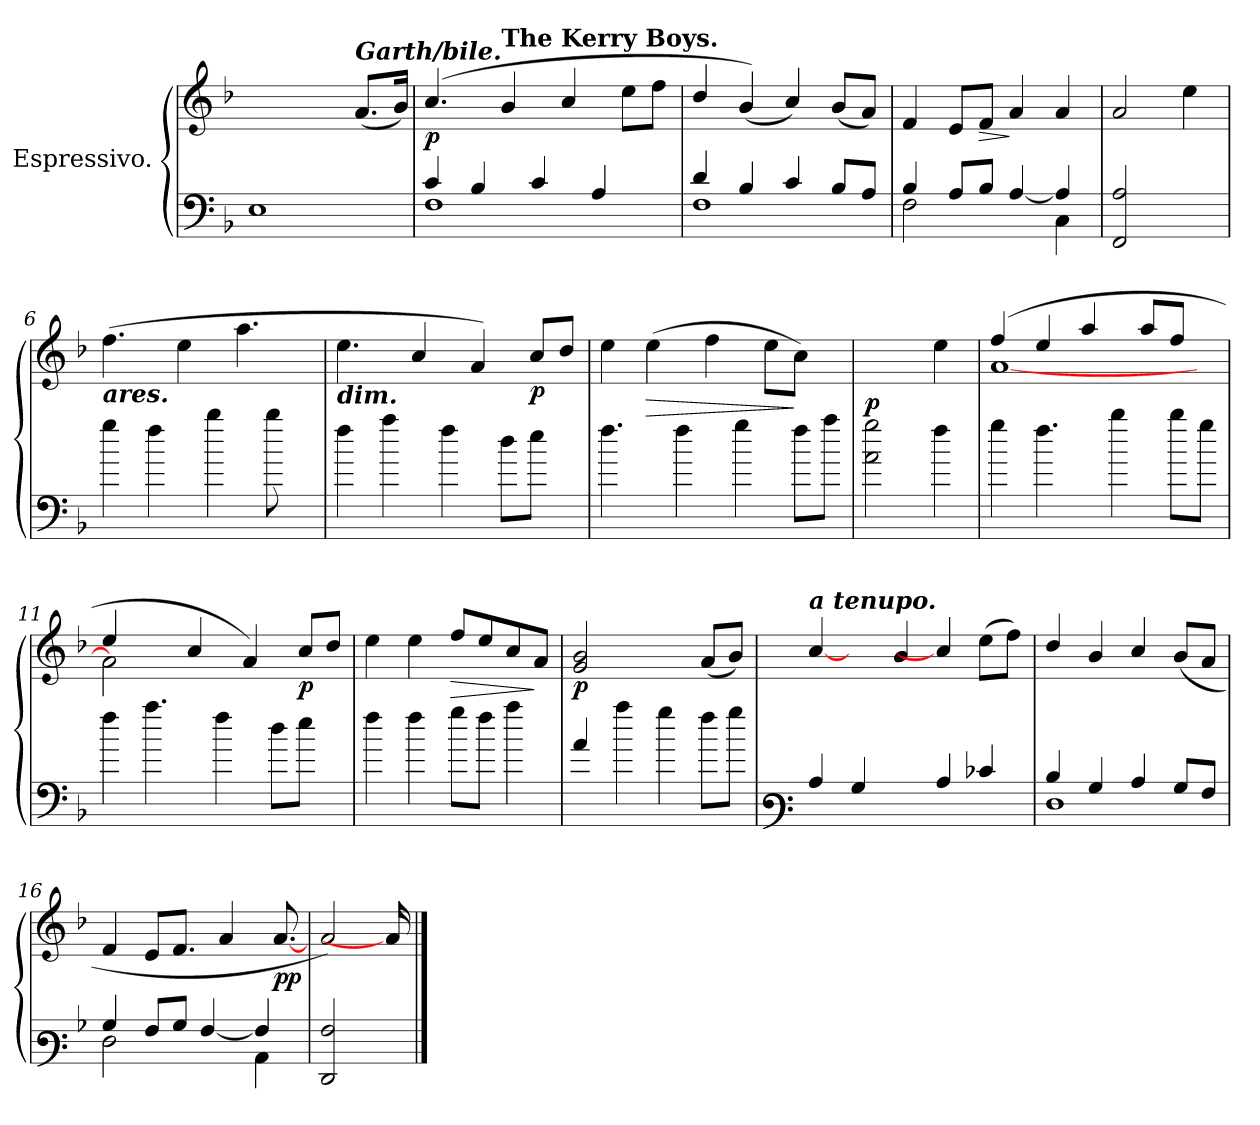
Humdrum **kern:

**kern	**kern	**dynam
*part1	*part1	*part1
*staff2	*staff1	*staff1/2
*I"Espressivo.	*	*
*clefF4	*clefG3	*
*k[b-]	*k[b-]	*
=1	=1	=1
1E	1ryy	.
!	!LO:TX:a:Bi:t=Garth/bile.	!
4ryy	(<8.f/L	.
.	16g/Jk)	.
=2	=2	=2
*^	*	*
!	!	!	!LO:DY:b
4c/	1F	(>4.a/	p
4B-/	.	.	.
!	!	!LO:TX:a:B:t=The Kerry Boys.	!
.	.	4g/	.
4c/	.	.	.
.	.	4a/	.
4A/	.	.	.
.	.	8cc\L	.
8ryy	8ryy	8dd\J	.
=3	=3	=3	=3
4d/	1F	4b-/	.
4B-/	.	(>4g/)	.
4c/	.	4a/)	.
8B-/L	.	(<8g/L	.
8A/J	.	8f/J)	.
=4	=4	=4	=4
4B-/	2F\	4d/	.
8A/L	.	8c/L	.
!	!	!	!LO:HP:b
8B-/J	.	8d/J	>
[>4A/	4ryy	4f/	]
4A/]	4C\	4f/	.
*v	*v	*	*
=5	=5	=5
2FF/ 2A/	2f/	.
4ryy	4cc\	.
!!LO:LB:g=z
=6	=6	=6
!	!LO:TX:b:Bi:t=ares.	!
4gg\	(>4.dd\	.
4ff\	.	.
.	4cc\	.
4bb-\	.	.
.	4.ff\	.
8bb-\L	.	.
8ryy	.	.
=7	=7	=7
!	!LO:TX:b:Bi:t=dim.	!
4ff\	4.cc\	.
4aa\	.	.
.	4a/	.
4ff\	.	.
.	4f/)	.
8dd\L	.	.
!	!	!LO:DY:b
8ee\J	8a/L	p
8ryy	8b-/J	.
=8	=8	=8
4.ff\	4cc\	.
!	!	!LO:HP:b
.	(<4cc\	>
4ff\	.	.
.	4dd\	.
4gg\	.	.
.	8cc\L	.
8ff\L	8a\J)	]
8aa\J	8ryy	.
=9	=9	=9
!	!	!LO:DY:a=2
2a\ 2gg\	2ryy	p
4ff\	4cc\	.
!!LO:LB:g=z
=10	=10	=10
*	*^	*
4gg\	(>4dd/	[<1f	.
4.ff\	4cc/	.	.
.	4ff/	.	.
4bb-\	.	.	.
.	8ff/L	.	.
8bb-\L	8dd/J	.	.
8gg\J	8ryy	8ryy	.
=11	=11	=11	=11
4ff\	4cc/	2f\]	.
4.aa\	1ryy	.	.
.	.	4a/	.
4ff\	.	.	.
.	.	4f/)	.
8dd\L	.	.	.
!	!	!	!LO:DY:b
8ee\J	.	8a/L	p
8ryy	.	8b-/J	.
*	*v	*v	*
=12	=12	=12
4ff\	4cc\	.
4ff\	4cc\	.
!	!	!LO:HP:b
8gg\L	8dd/L	>
8ff\J	8cc/	.
4aa\	8a/	.
.	8f/J	]
=13	=13	=13
!	!	!LO:DY:b
4a/	2e/ 2g/	p
4aa\	.	.
4gg\	4ryy	.
8ff\L	(<8f/L	.
8gg\J	8g/J)	.
!!LO:LB:g=z
=14	=14	=14
*clefF3	*	*
!	!LO:TX:a:Bi:t=a tenupo.	!
4c/	[<4a/	.
4B-/	4ryy	.
4ryy	4g/	.
4c/	4a/]	.
4e-X/	(>8cc\L	.
.	8dd\J)	.
=15	=15	=15
*^	*	*
4d/	1F	4b-/	.
4B-/	.	4g/	.
4c/	.	4a/	.
8B-/L	.	(>8g/L	.
8A/J	.	8f/J	.
=16	=16	=16	=16
4B-/	2F\	4d/	.
8A/L	.	8c/L	.
8B-/J	.	8.d/J	.
[>4A/	4ryy	.	.
.	.	4f/	.
4A/]	4C\	.	.
!	!	!	!LO:DY:b
!	!	!	!LO:DY:n=1:b
.	.	[8.f/	p p
*v	*v	*	*
=17	=17	=17
2FF/ 2A/	2f/)	.
16ryy	16f/]	.
==	==	==
*-	*-	*-
